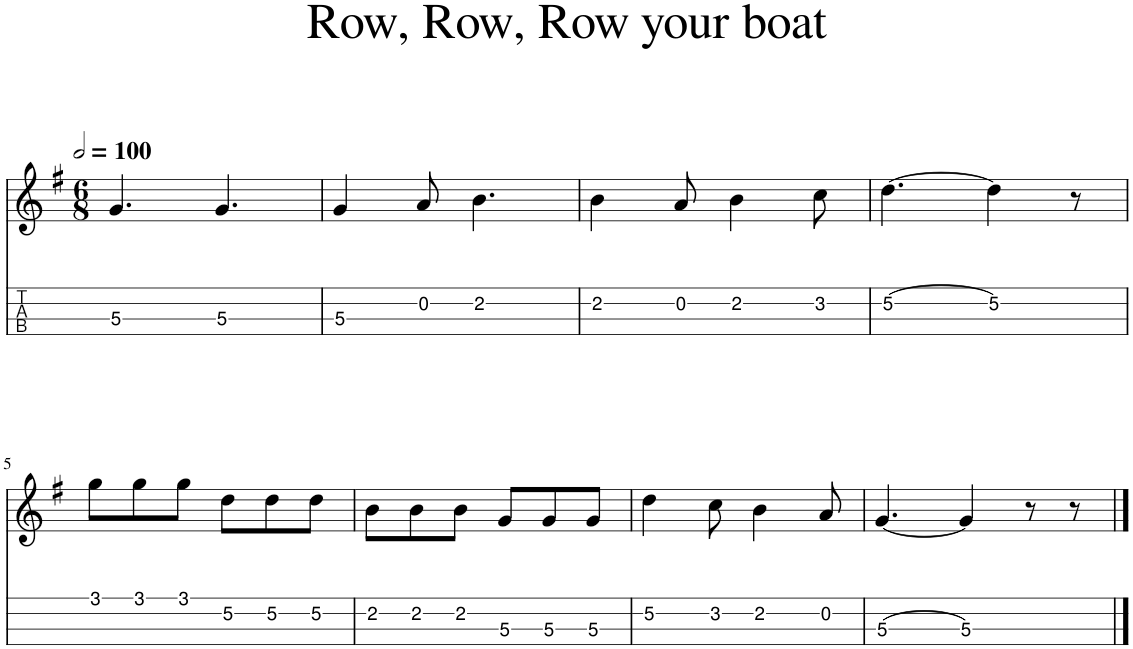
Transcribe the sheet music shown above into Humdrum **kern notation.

**kern	**kern
*part1	*part1
*staff2	*staff1
*I"Mandolin	*
*I'Mdn.	*
*stria4	*
*	*clefG2
*k[f#]	*k[f#]
*G:	*G:
*M6/8	*M6/8
*MM200	*MM200
=1	=1
4.g	4.g/
4.g	4.g/
=2	=2
4g	4g/
8a	8a/
4.b	4.b\
=3	=3
4b	4b\
8a	8a/
4b	4b\
8cc	8cc\
=4	=4
[4.dd	[4.dd\
4dd]	4dd\]
8r	8r
!!LO:LB:g=z
=5	=5
8ggL	8gg\L
8gg	8gg\
8ggJ	8gg\J
8ddL	8dd\L
8dd	8dd\
8ddJ	8dd\J
=6	=6
8bL	8b\L
8b	8b\
8bJ	8b\J
8gL	8g/L
8g	8g/
8gJ	8g/J
=7	=7
4dd	4dd\
8cc	8cc\
4b	4b\
8a	8a/
=8	=8
[4.g	[4.g/
4g]	4g/]
8r	8r
8r	8r
==	==
*-	*-
